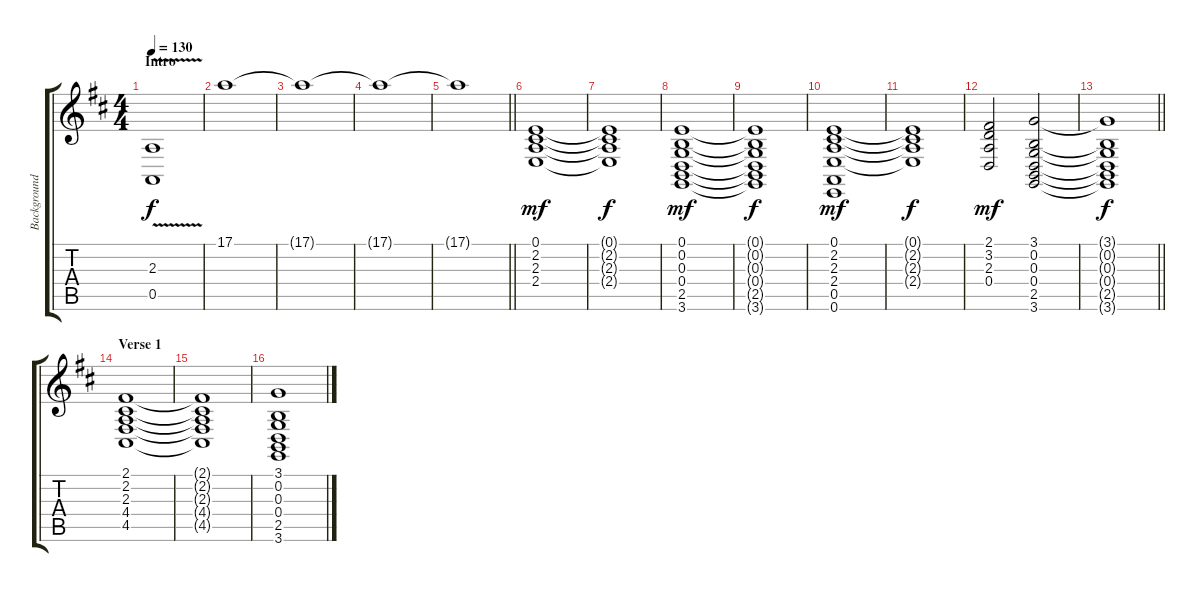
\track ("Background" "Background") {instrument pad2warm}
\staff {score tabs}
\tuning (E4 B3 G3 D3 A2 E2) {hide}
\ts (4 4)
\section ("" "Intro")
\tempo 130
\clef g2
\ks d
(2.3 0.5{v}).1{dy f instrument pad2warm} |
17.1.1{instrument fx8scifi} |
17.1{t}.1 |
17.1{t}.1 |
\barLineRight lightlight
17.1{t}.1 |
(0.1 2.2 2.3 2.4).1{dy mf volume 11 instrument pad5bowed} |
(0.1{t} 2.2{t} 2.3{t} 2.4{t}).1{dy f} |
(0.1 0.2 0.3 0.4 2.5 3.6).1{dy mf} |
(0.1{t} 0.2{t} 0.3{t} 0.4{t} 2.5{t} 3.6{t}).1{dy f} |
(0.1 2.2 2.3 2.4 0.5 0.6).1{dy mf} |
(0.1{t} 2.2{t} 2.3{t} 2.4{t}).1{dy f} |
(2.1 3.2 2.3 0.4).2{dy mf} (3.1 0.2 0.3 0.4 2.5 3.6).2 |
\barLineRight lightlight
(3.1{t} 0.2{t} 0.3{t} 0.4{t} 2.5{t} 3.6{t}).1{dy f} |
\section ("" "Verse 1")
(2.1 2.2 2.3 4.4 4.5).1 |
(2.1{t} 2.2{t} 2.3{t} 4.4{t} 4.5{t}).1 |
(3.1 0.2 0.3 0.4 2.5 3.6).1
